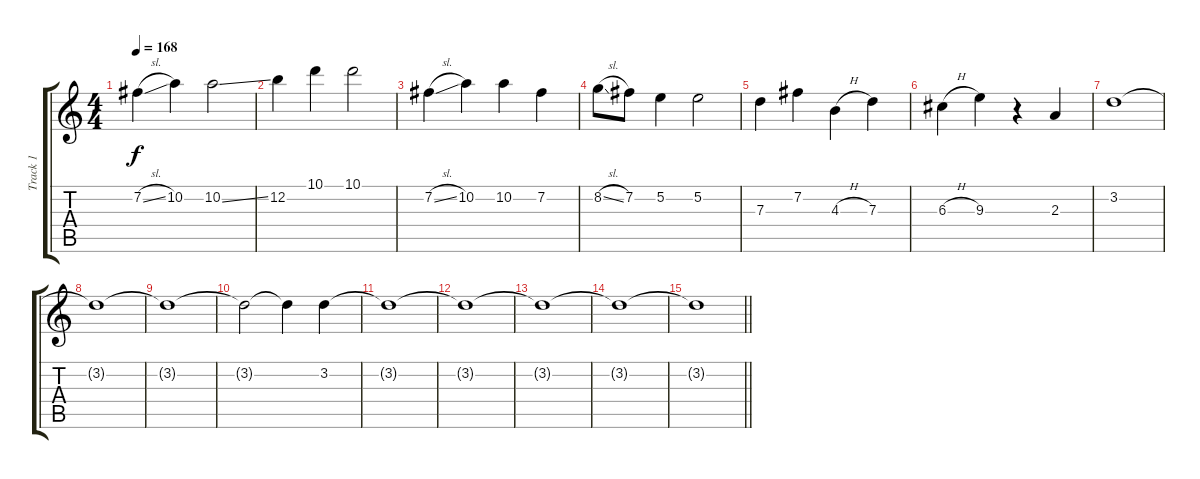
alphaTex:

\track ("Track 1" "Track 1") {instrument overdrivenguitar}
\staff {score tabs}
\tuning (E4 B3 G3 D3 A2 E2) {hide}
\ts (4 4)
\tempo 168
\clef g2
\ks c
7.2{sl}.4{dy f volume 10} 10.2.4 10.2{ss}.2 |
12.2.4 10.1.4 10.1.2 |
7.2{sl}.4 10.2.4 10.2.4 7.2.4 |
8.2{sl}.8 7.2.8 5.2.4 5.2.2 |
7.3.4 7.2.4 4.3{h}.4 7.3.4 |
6.3{h}.4 9.3.4 r.4 2.3.4 |
3.2.1 |
3.2{t}.1 |
3.2{t}.1 |
3.2{t}.2 3.2{t}.4 3.2.4 |
3.2{t}.1 |
3.2{t}.1 |
3.2{t}.1 |
3.2{t}.1 |
\barLineRight lightlight
3.2{t}.1
